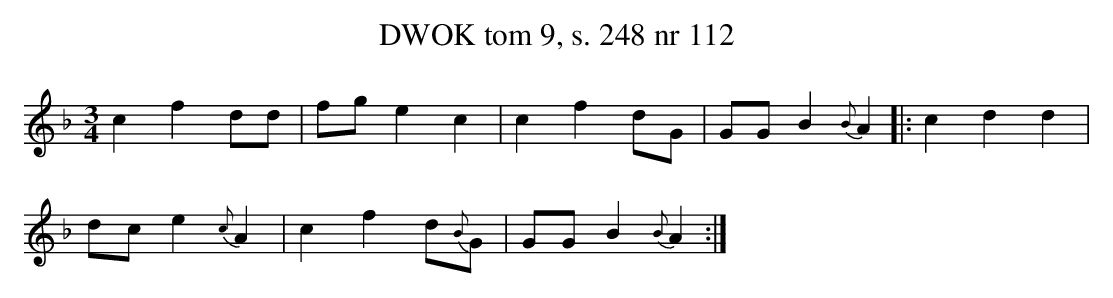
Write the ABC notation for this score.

X:1
T:DWOK tom 9, s. 248 nr 112
L:1/16
M:3/4
K:F
c4 f4 d2d2|f2g2 e4 c4|c4 f4 d2G2|G2G2 B4 {B }A4|:c4 d4 d4|
d2c2 e4 {c }A4|c4 f4 d2{B}G2|G2G2 B4 {B }A4:|
